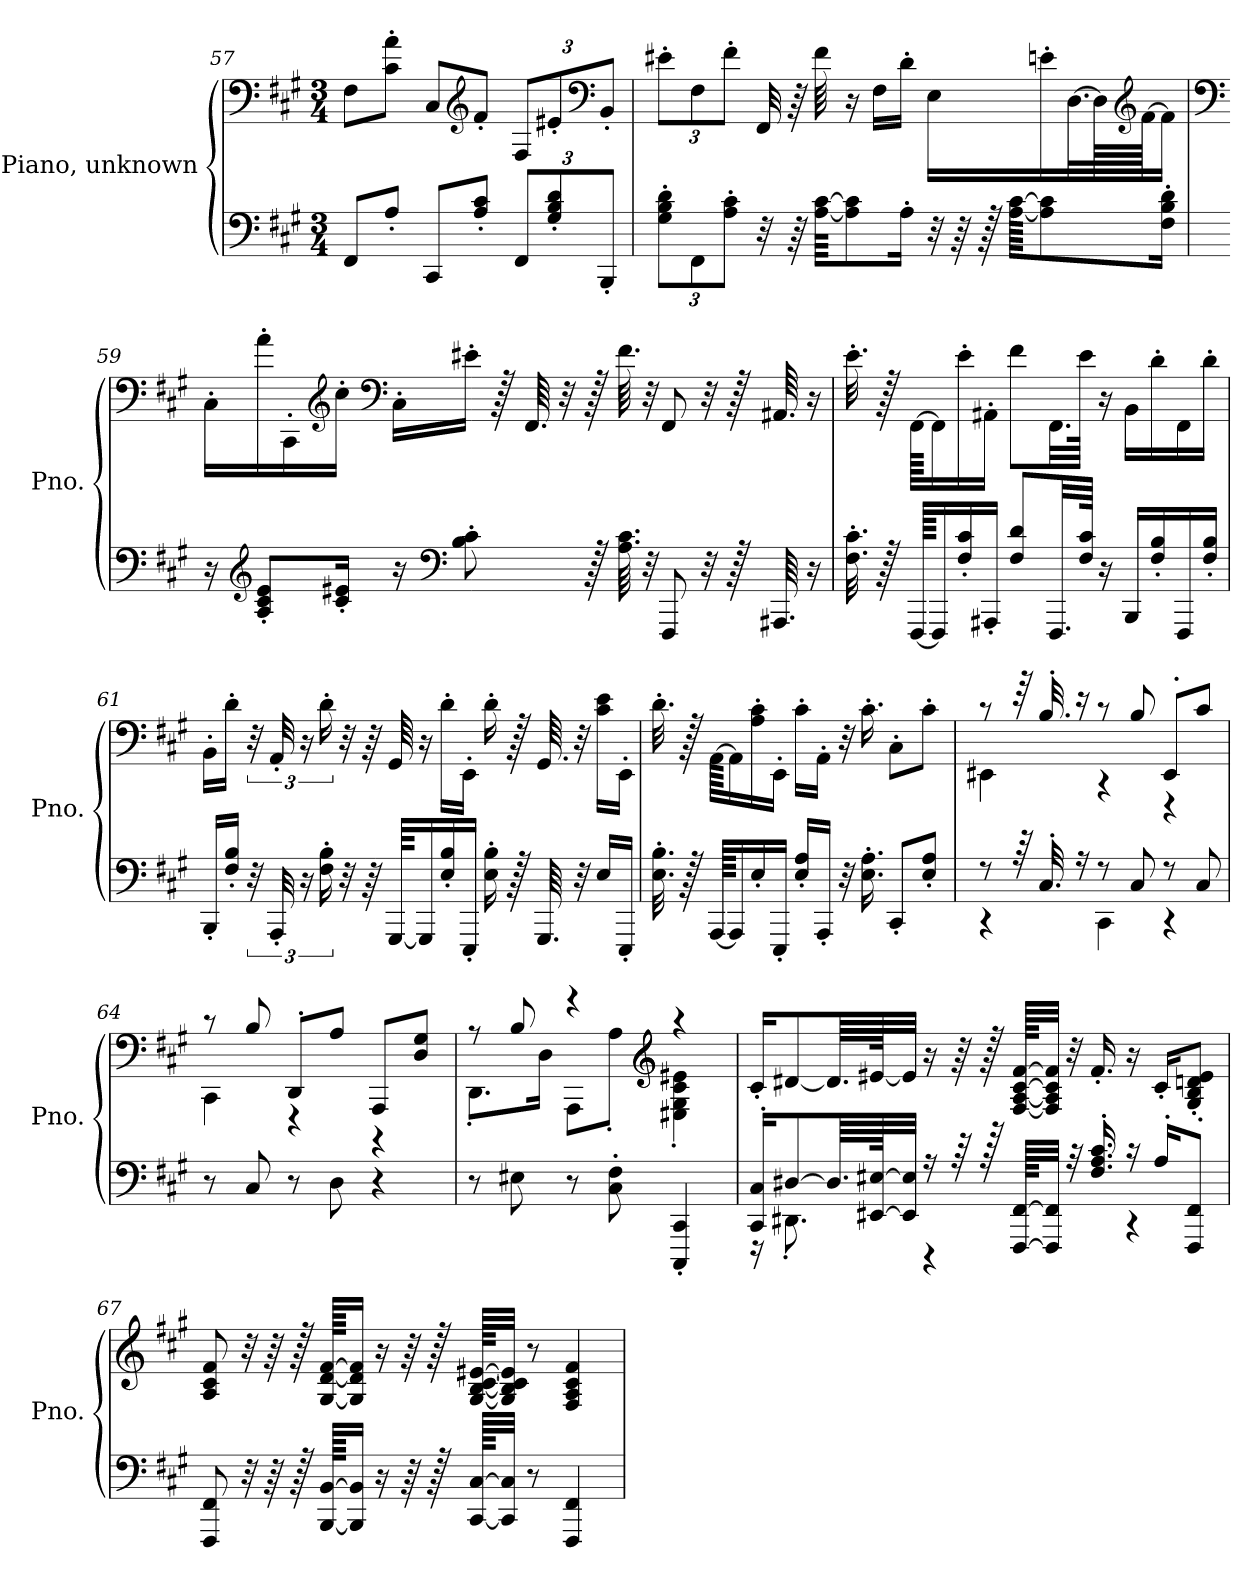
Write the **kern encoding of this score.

**kern	**kern
*part1	*part1
*staff2	*staff1
*I"Piano, unknown	*
*I'Pno.	*
!!LO:LB:g=z
*clefF4	*clefF4
*k[f#c#g#]	*k[f#c#g#]
*M3/4	*M3/4
=57	=57
8FF#/L	8F#\L
8A'/J	8c#\' 8a\'J
8CC#/L	8C#/L
*	*clefG2
8A/' 8c#/'J	8f#'/J
*Xbrackettup	*Xbrackettup
12FF#/L	12F#/L
12G#/' 12B/' 12d/'	12e#X'/
*	*clefF4
12BBB'/J	12BB'/J
=58	=58
12G#\' 12B\' 12d\'L	12e#X'\L
12FF#\	12F#\
12A\' 12c#\'J	12f#'\J
32r	32FF#/
64r	64r
[64A\ [64c#\KKKL	64f#\
8A\] 8c#\]	16r
.	16F#\LL
16A'\Jk	16d'\JJ
32r	16E\LL
64r	.
128r	.
[128A\ [128c#\KKKKL	.
8A\] 8c#\]	16en'\
.	[32.D\L
.	128D\LL]
*	*clefG2
.	[128f#\JJJ
16F#\' 16B\' 16d\'Jk	16f#\JJ]
!!LO:LB:g=z
=59	=59
*	*clefF4
16r	16C#'\LL
*clefG2	*
8A/' 8c#/' 8e/'L	16a'\
.	16CC#'\
*	*clefG2
16c#/' 16e#X/'Jk	16cc#'\JJ
*	*clefF4
16r	16C#'\LL
*clefF4	*
8B\' 8c#\'	16e#X'\JJ
.	128r
.	64.FF#/
.	32r
128r	128r
64.A\ 64.c#\	64.f#\
32r	32r
8FFF#/	8FF#/
32r	32r
128r	128r
64.AAA#X/	64.AA#X/
16r	16r
=60	=60
32.F#\' 32.c#\'	32.e'\
128r	128r
[128FFF#/KKKLL	[128FF#\KKKLL
16FFF#/]	16FF#\]
16F#/' 16c#/'	16e'\
16AAA#X'/JJ	16AA#X'\JJ
8F#/ 8d/L	8f#\L
32.FFF#/LL	32.FF#\LL
64F#/ 64c#/JJJk	64e\JJJk
16r	16r
16BBB/LL	16BB\LL
16F#/' 16B/'	16d'\
16FFF#/	16FF#\
16F#/' 16B/'JJ	16d'\JJ
!!LO:LB:g=z
=61	=61
16BBB'/LL	16BB'\LL
16F#/' 16B/'JJ	16d'\JJ
*brackettup	*brackettup
48r	48r
48AAA'/	48AA'/
24r	24r
24F#\' 24B\'	24d'\
32r	32r
64r	64r
[64GGG#/KKLL	64GG#/
16GGG#/]	16r
16E/' 16B/'	16d'\LL
16EEE'/JJ	16EE'\JJ
16E\' 16B\'	16d'\
128r	128r
64.GGG#/	64.GG#/
32r	32r
16E/LL	16c#\ 16e\LL
16EEE'/JJ	16EE'\JJ
=62	=62
32.E\' 32.B\'	32.d'\
128r	128r
[128AAA/KKKLL	[128AA\KKKLL
16AAA/]	16AA\]
16E'/	16A\' 16c#\'
16EEE'/JJ	16EE'\JJ
16E/' 16A/'LL	16c#'\LL
16AAA'/JJ	16AA'\JJ
32r	32r
16.E\' 16.A\'	16.c#'\
8CC#'/L	8C#'\L
8E/' 8A/'J	8c#'\J
=63	=63
*^	*^
8r	4r	8r	4EE#X\
64r	.	64r	.
32.C#'/	.	32.B'/	.
16r	.	16r	.
8r	4CC#\	8r	4r
8C#/	.	8B/	.
8r	4r	8EE#'/L	4r
8C#/	.	8c#/J	.
*v	*v	*	*
!!LO:PB:g=z	!!
=64	=64	=64
8r	8r	4CC#\
8C#/	8B/	.
8r	8DD'/L	4r
8D\	8A/J	.
4r	8AAA/L	4r
.	8D/ 8G#/J	.
=65	=65	=65
8r	8r	8.DD'\L
8E#X\	8B/	.
.	.	16D\Jk
8r	4r	8AAA\L
8C#\' 8F#\'	.	8A'\J
*	*clefG2	*
4CCC#/' 4CC#/'	4r	4E#X\' 4G#\' 4c#\' 4e#X\'
*	*v	*v
=66	=66
*^	*
16CC#/' 16C#/'KL	16r	16c#'/KL
[8D#X/	8.DD#X'\	[8d#X/
64.D#/LLL]	.	64.d#/LLL]
[128EE#X/ [128E#X/JK	.	[128e#X/JK
32EE#/] 32E#/]JJJ	.	32e#/JJJ]
16r	4r	16r
64r	.	64r
128r	.	128r
[128FFF#/ [128FF#/KKLLL	.	[128F#/ [128A/ [128c#/ [128f#/KKLLL
32FFF#/] 32FF#/]JJJ	.	32F#/] 32A/] 32c#/] 32f#/]JJJ
32r	.	32r
16.F#/' 16.A/' 16.c#/'	.	16.f#'/
16r	4r	16r
16A'/KL	.	16c#'/KL
8FFF#/' 8FF#/'J	.	8G#/' 8B/' 8dn/' 8e#/'J
*v	*v	*
!!LO:LB:g=z
=67	=67
8FFF#/ 8FF#/	8A/ 8c#/ 8f#/
32r	32r
64r	64r
128r	128r
[128BBB/ [128BB/KKKLL	[128G#/ [128d/ [128f#/KKKLL
16BBB/] 16BB/]JJ	16G#/] 16d/] 16f#/]JJ
16r	16r
64r	64r
128r	128r
[128CC#/ [128C#/KKLLL	[128G#/ [128B/ [128c#/ [128e#X/KKLLL
32CC#/] 32C#/]JJJ	32G#/] 32B/] 32c#/] 32e#/]JJJ
8r	8r
4FFF#/ 4FF#/	4F#/ 4A/ 4c#/ 4f#/
=	=
*-	*-
